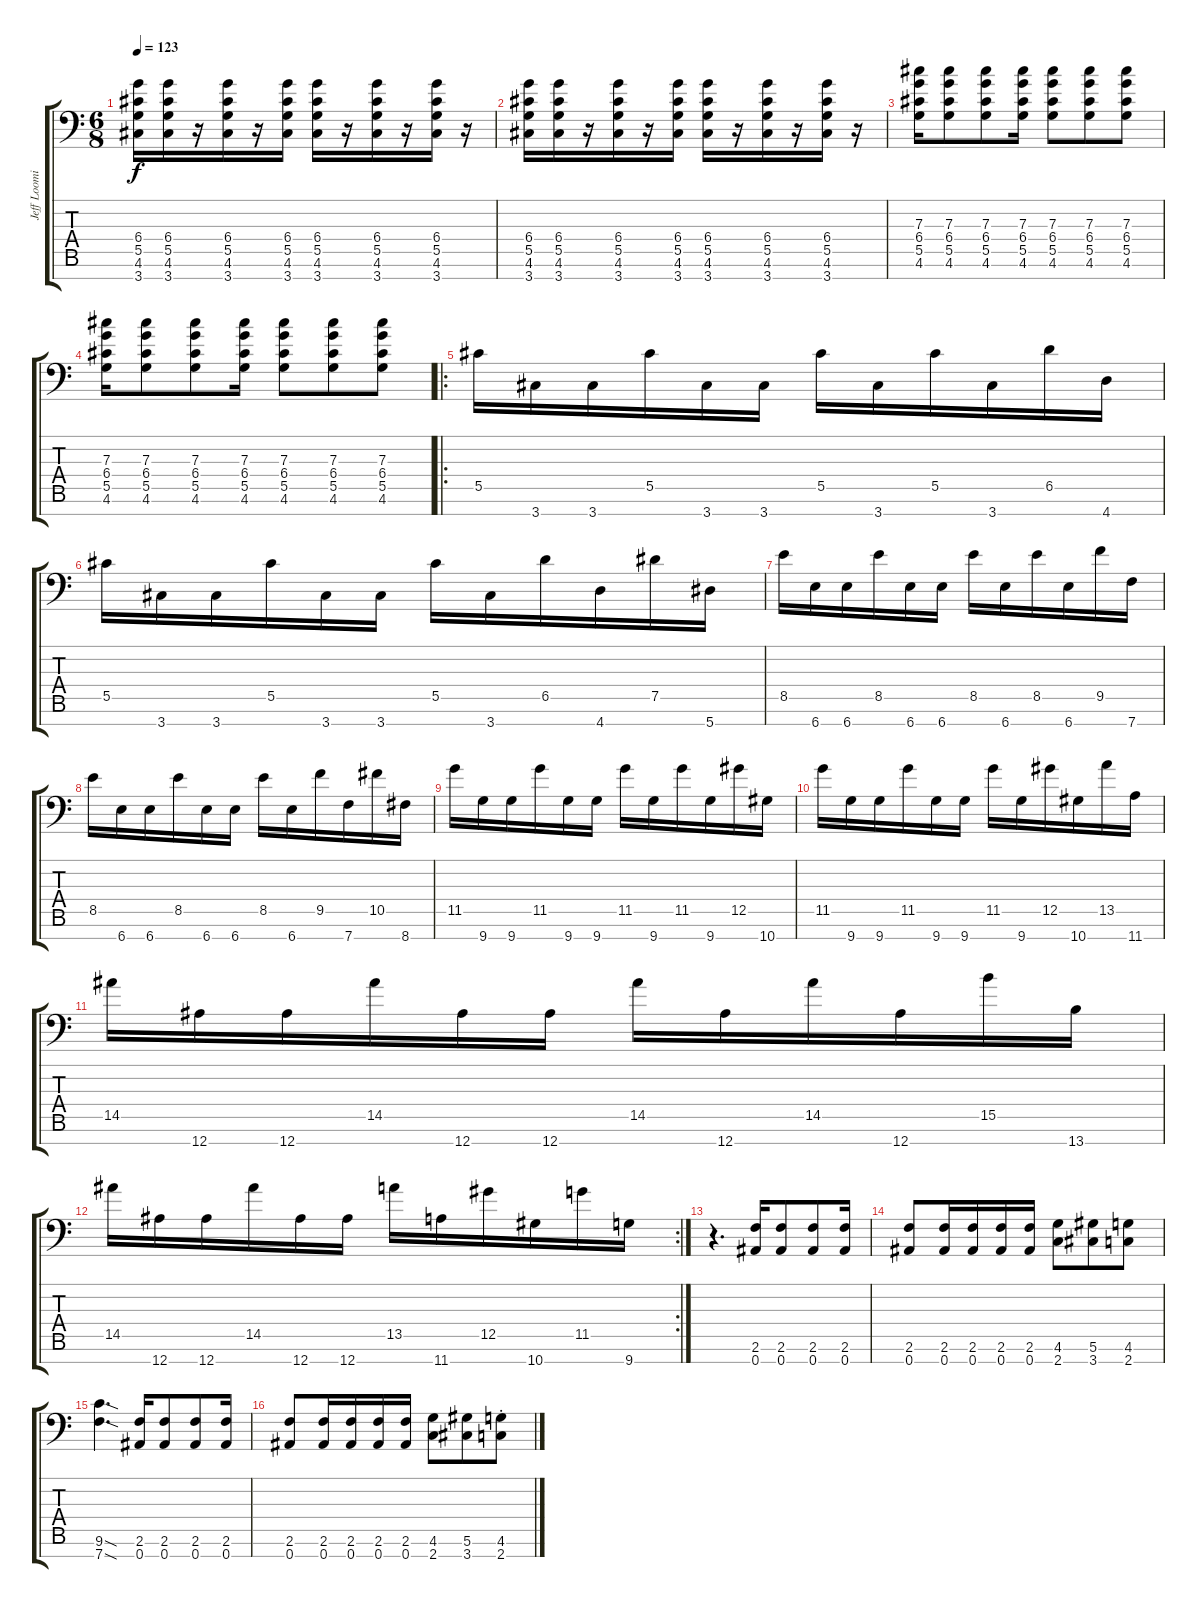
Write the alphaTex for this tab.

\track ("Jeff Loomis Rhythm" "Jeff Loomi") {instrument distortionguitar}
\staff {score tabs}
\tuning (Eb4 Bb3 Gb3 Db3 Ab2 Eb2 Bb1) {hide}
\ts (6 8)
\tempo 123
\clef f4
\ks c
(6.4 5.5 4.6 3.7).16{dy f} (6.4 5.5 4.6 3.7).16 r.16 (6.4 5.5 4.6 3.7).16 r.16 (6.4 5.5 4.6 3.7).16 (6.4 5.5 4.6 3.7).16 r.16 (6.4 5.5 4.6 3.7).16 r.16 (6.4 5.5 4.6 3.7).16 r.16 |
(6.4 5.5 4.6 3.7).16 (6.4 5.5 4.6 3.7).16 r.16 (6.4 5.5 4.6 3.7).16 r.16 (6.4 5.5 4.6 3.7).16 (6.4 5.5 4.6 3.7).16 r.16 (6.4 5.5 4.6 3.7).16 r.16 (6.4 5.5 4.6 3.7).16 r.16 |
(7.3 6.4 5.5 4.6).16 (7.3 6.4 5.5 4.6).8 (7.3 6.4 5.5 4.6).8 (7.3 6.4 5.5 4.6).16 (7.3 6.4 5.5 4.6).8 (7.3 6.4 5.5 4.6).8 (7.3 6.4 5.5 4.6).8 |
(7.3 6.4 5.5 4.6).16 (7.3 6.4 5.5 4.6).8 (7.3 6.4 5.5 4.6).8 (7.3 6.4 5.5 4.6).16 (7.3 6.4 5.5 4.6).8 (7.3 6.4 5.5 4.6).8 (7.3 6.4 5.5 4.6).8 |
\ro
5.5.16 3.7.16 3.7.16 5.5.16 3.7.16 3.7.16 5.5.16 3.7.16 5.5.16 3.7.16 6.5.16 4.7.16 |
5.5.16 3.7.16 3.7.16 5.5.16 3.7.16 3.7.16 5.5.16 3.7.16 6.5.16 4.7.16 7.5.16 5.7.16 |
8.5.16 6.7.16 6.7.16 8.5.16 6.7.16 6.7.16 8.5.16 6.7.16 8.5.16 6.7.16 9.5.16 7.7.16 |
8.5.16 6.7.16 6.7.16 8.5.16 6.7.16 6.7.16 8.5.16 6.7.16 9.5.16 7.7.16 10.5.16 8.7.16 |
11.5.16 9.7.16 9.7.16 11.5.16 9.7.16 9.7.16 11.5.16 9.7.16 11.5.16 9.7.16 12.5.16 10.7.16 |
11.5.16 9.7.16 9.7.16 11.5.16 9.7.16 9.7.16 11.5.16 9.7.16 12.5.16 10.7.16 13.5.16 11.7.16 |
14.5.16 12.7.16 12.7.16 14.5.16 12.7.16 12.7.16 14.5.16 12.7.16 14.5.16 12.7.16 15.5.16 13.7.16 |
\rc 2
14.5.16 12.7.16 12.7.16 14.5.16 12.7.16 12.7.16 13.5.16 11.7.16 12.5.16 10.7.16 11.5.16 9.7.16 |
r.4{d} (2.6 0.7).16 (2.6 0.7).8 (2.6 0.7).8 (2.6 0.7).16 |
(2.6 0.7).8 (2.6 0.7).16 (2.6 0.7).16 (2.6 0.7).16 (2.6 0.7).16 (4.6 2.7).8 (5.6 3.7).8 (4.6 2.7).8 |
(9.6{sod} 7.7{sod}).4{d} (2.6 0.7).16 (2.6 0.7).8 (2.6 0.7).8 (2.6 0.7).16 |
(2.6 0.7).8 (2.6 0.7).16 (2.6 0.7).16 (2.6 0.7).16 (2.6 0.7).16 (4.6 2.7).8 (5.6 3.7).8 (4.6{st} 2.7{st}).8
